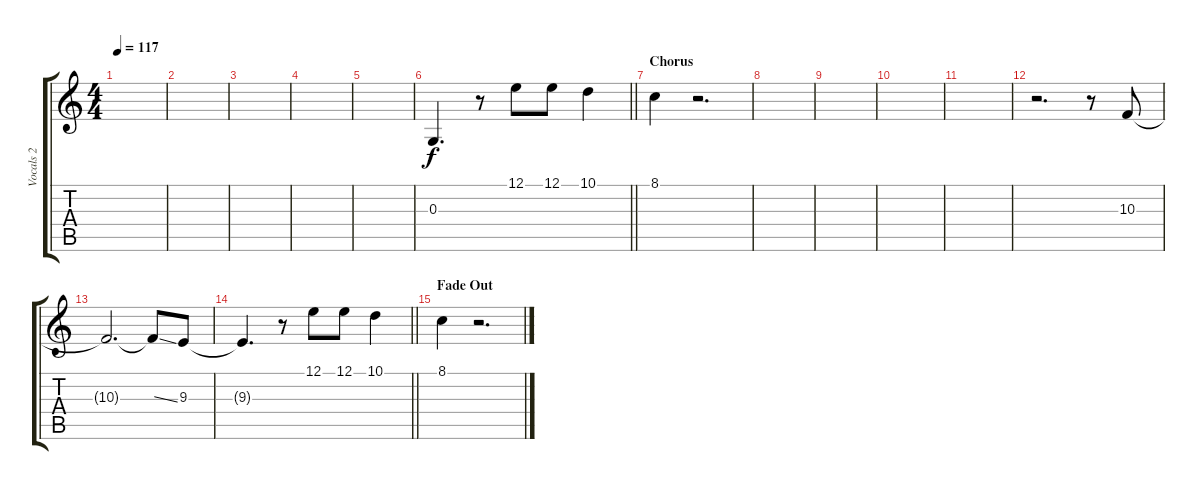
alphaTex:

\track ("Vocals 2" "Vocals 2") {instrument lead2sawtooth}
\staff {score tabs}
\tuning (E4 B3 G3 D3 A2 E2) {hide}
\ts (4 4)
\tempo 117
\clef g2
\ks c
|
|
|
|
|
\barLineRight lightlight
0.3.4{d} r.8 12.1.8 12.1.8 10.1.4 |
\section ("" "Chorus")
8.1.4 r.2{d} |
|
|
|
|
r.2{d} r.8 10.3.8 |
10.3{t}.2{d} 10.3{ss t}.8 9.3.8 |
\barLineRight lightlight
9.3{t}.4{d} r.8 12.1.8 12.1.8 10.1.4 |
\section ("" "Fade Out")
8.1.4 r.2{d}
